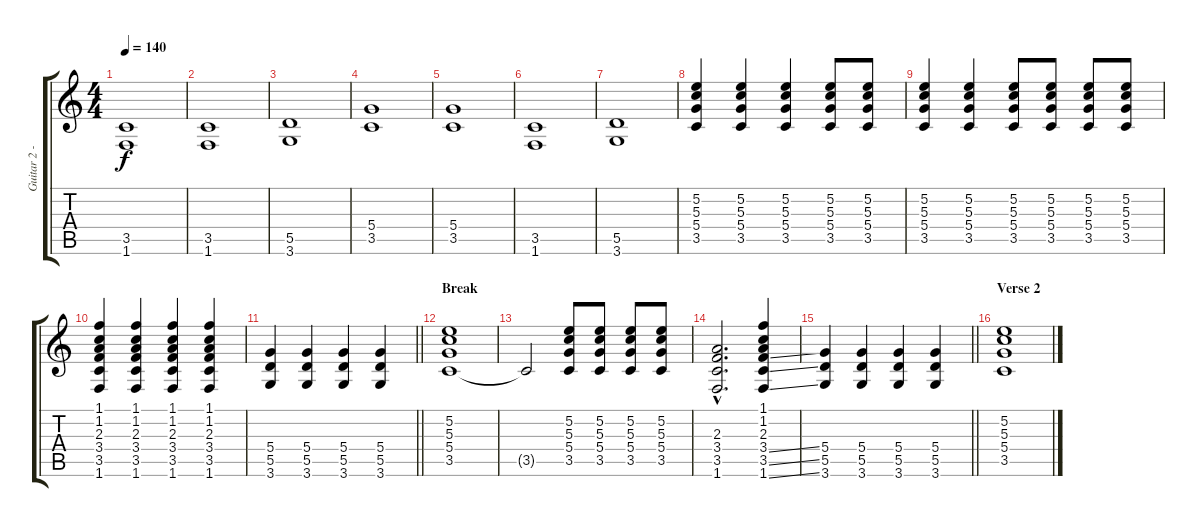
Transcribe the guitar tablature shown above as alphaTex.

\track ("Guitar 2 - William Reid" "Guitar 2 -") {instrument overdrivenguitar}
\staff {score tabs}
\tuning (E4 B3 G3 D3 A2 E2) {hide}
\ts (4 4)
\tempo 140
\clef g2
\ks c
(3.5 1.6).1{dy f} |
(3.5 1.6).1 |
(5.5 3.6).1 |
(5.4 3.5).1 |
(5.4 3.5).1 |
(3.5 1.6).1 |
(5.5 3.6).1 |
(5.2 5.3 5.4 3.5).4 (5.2 5.3 5.4 3.5).4 (5.2 5.3 5.4 3.5).4 (5.2 5.3 5.4 3.5).8 (5.2 5.3 5.4 3.5).8 |
(5.2 5.3 5.4 3.5).4 (5.2 5.3 5.4 3.5).4 (5.2 5.3 5.4 3.5).8 (5.2 5.3 5.4 3.5).8 (5.2 5.3 5.4 3.5).8 (5.2 5.3 5.4 3.5).8 |
(1.1 1.2 2.3 3.4 3.5 1.6).4 (1.1 1.2 2.3 3.4 3.5 1.6).4 (1.1 1.2 2.3 3.4 3.5 1.6).4 (1.1 1.2 2.3 3.4 3.5 1.6).4 |
\barLineRight lightlight
(5.4 5.5 3.6).4 (5.4 5.5 3.6).4 (5.4 5.5 3.6).4 (5.4 5.5 3.6).4 |
\section ("" "Break")
(5.2 5.3 5.4 3.5).1 |
3.5{t}.2 (5.2 5.3 5.4 3.5).8 (5.2 5.3 5.4 3.5).8 (5.2 5.3 5.4 3.5).8 (5.2 5.3 5.4 3.5).8 |
(2.3{hac} 3.4{hac} 3.5{hac} 1.6{hac}).2{d} (1.1 1.2 2.3 3.4{ss} 3.5{ss} 1.6{ss}).4 |
\barLineRight lightlight
(5.4 5.5 3.6).4 (5.4 5.5 3.6).4 (5.4 5.5 3.6).4 (5.4 5.5 3.6).4 |
\section ("" "Verse 2")
(5.2 5.3 5.4 3.5).1
